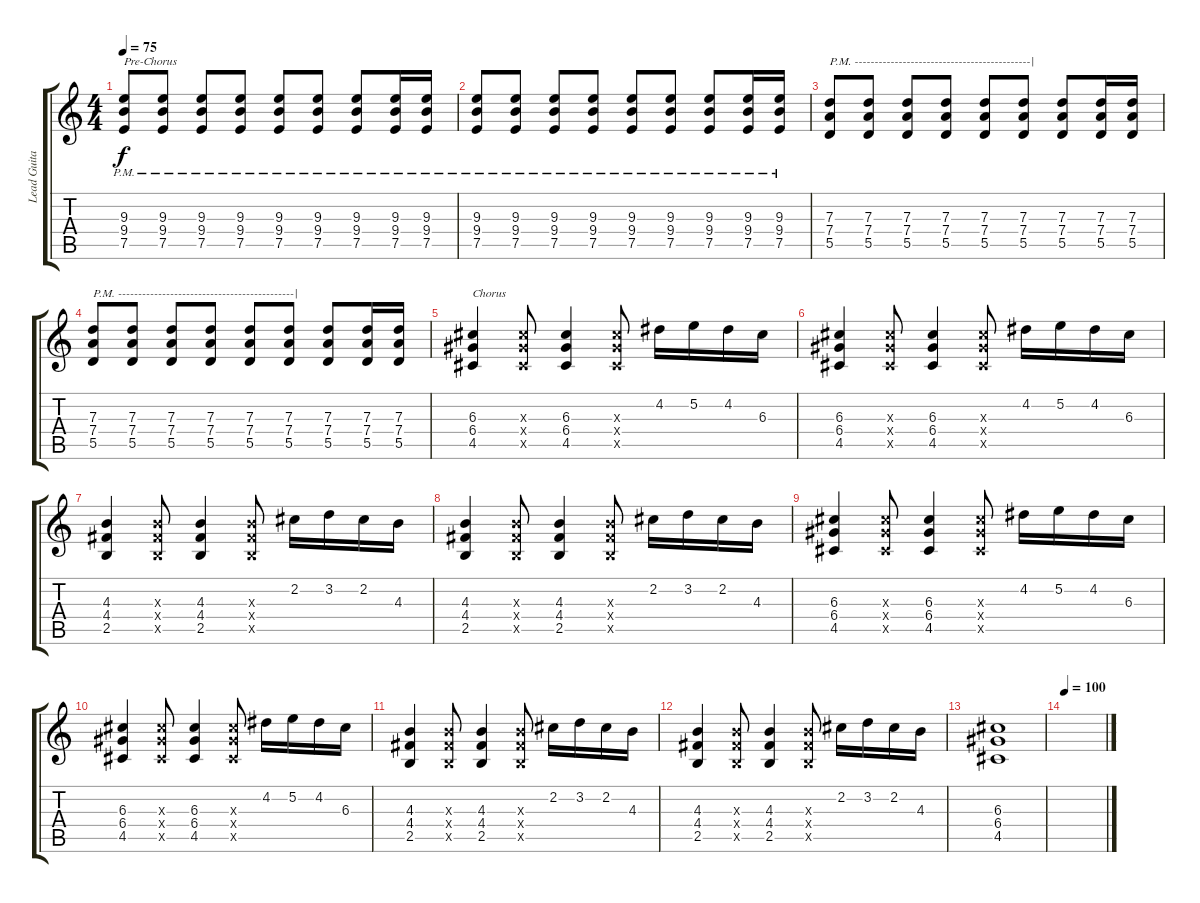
\track ("Lead Guitar" "Lead Guita") {instrument distortionguitar}
\staff {score tabs}
\tuning (E4 B3 G3 D3 A2 D2) {hide}
\ts (4 4)
\tempo 75
\clef g2
\ks c
(9.3{pm} 9.4{pm} 7.5{pm}).8{txt "Pre-Chorus" dy f} (9.3{pm} 9.4{pm} 7.5{pm}).8 (9.3{pm} 9.4{pm} 7.5{pm}).8 (9.3{pm} 9.4{pm} 7.5{pm}).8 (9.3{pm} 9.4{pm} 7.5{pm}).8 (9.3{pm} 9.4{pm} 7.5{pm}).8 (9.3{pm} 9.4{pm} 7.5{pm}).8 (9.3{pm} 9.4{pm} 7.5{pm}).16 (9.3{pm} 9.4{pm} 7.5{pm}).16 |
(9.3{pm} 9.4{pm} 7.5{pm}).8 (9.3{pm} 9.4{pm} 7.5{pm}).8 (9.3{pm} 9.4{pm} 7.5{pm}).8 (9.3{pm} 9.4{pm} 7.5{pm}).8 (9.3{pm} 9.4{pm} 7.5{pm}).8 (9.3{pm} 9.4{pm} 7.5{pm}).8 (9.3{pm} 9.4{pm} 7.5{pm}).8 (9.3{pm} 9.4{pm} 7.5{pm}).16 (9.3{pm} 9.4{pm} 7.5{pm}).16 |
(7.3 7.4 5.5).8{txt "P.M. --------------------------------------------|"} (7.3 7.4 5.5).8 (7.3 7.4 5.5).8 (7.3 7.4 5.5).8 (7.3 7.4 5.5).8 (7.3 7.4 5.5).8 (7.3 7.4 5.5).8 (7.3 7.4 5.5).16 (7.3 7.4 5.5).16 |
(7.3 7.4 5.5).8{txt "P.M. --------------------------------------------|"} (7.3 7.4 5.5).8 (7.3 7.4 5.5).8 (7.3 7.4 5.5).8 (7.3 7.4 5.5).8 (7.3 7.4 5.5).8 (7.3 7.4 5.5).8 (7.3 7.4 5.5).16 (7.3 7.4 5.5).16 |
(6.3 6.4 4.5).4{txt "Chorus"} (6.3{x} 6.4{x} 4.5{x}).8 (6.3 6.4 4.5).4 (6.3{x} 6.4{x} 4.5{x}).8 4.2.16 5.2.16 4.2.16 6.3.16 |
(6.3 6.4 4.5).4 (6.3{x} 6.4{x} 4.5{x}).8 (6.3 6.4 4.5).4 (6.3{x} 6.4{x} 4.5{x}).8 4.2.16 5.2.16 4.2.16 6.3.16 |
(4.3 4.4 2.5).4 (4.3{x} 4.4{x} 2.5{x}).8 (4.3 4.4 2.5).4 (4.3{x} 4.4{x} 2.5{x}).8 2.2.16 3.2.16 2.2.16 4.3.16 |
(4.3 4.4 2.5).4 (4.3{x} 4.4{x} 2.5{x}).8 (4.3 4.4 2.5).4 (4.3{x} 4.4{x} 2.5{x}).8 2.2.16 3.2.16 2.2.16 4.3.16 |
(6.3 6.4 4.5).4 (6.3{x} 6.4{x} 4.5{x}).8 (6.3 6.4 4.5).4 (6.3{x} 6.4{x} 4.5{x}).8 4.2.16 5.2.16 4.2.16 6.3.16 |
(6.3 6.4 4.5).4 (6.3{x} 6.4{x} 4.5{x}).8 (6.3 6.4 4.5).4 (6.3{x} 6.4{x} 4.5{x}).8 4.2.16 5.2.16 4.2.16 6.3.16 |
(4.3 4.4 2.5).4 (4.3{x} 4.4{x} 2.5{x}).8 (4.3 4.4 2.5).4 (4.3{x} 4.4{x} 2.5{x}).8 2.2.16 3.2.16 2.2.16 4.3.16 |
(4.3 4.4 2.5).4 (4.3{x} 4.4{x} 2.5{x}).8 (4.3 4.4 2.5).4 (4.3{x} 4.4{x} 2.5{x}).8 2.2.16 3.2.16 2.2.16 4.3.16 |
(6.3 6.4 4.5).1 |
\tempo 100
